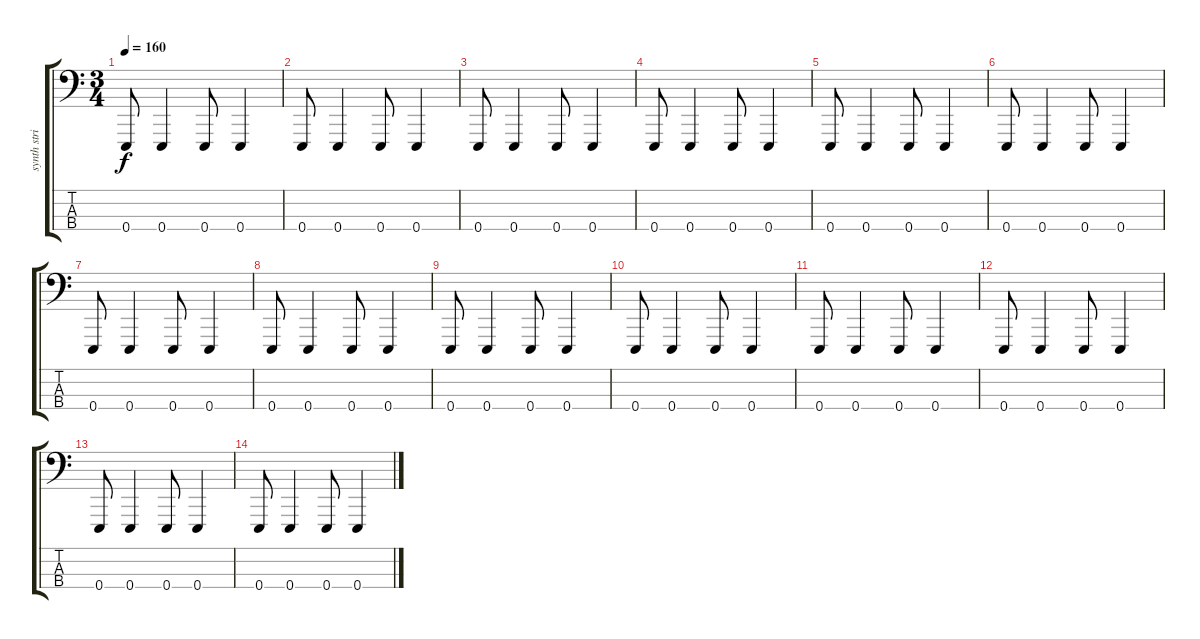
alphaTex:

\track ("synth string" "synth stri") {instrument synthstrings1}
\staff {score tabs}
\tuning (G2 D2 A1 E1) {hide}
\ts (3 4)
\tempo 160
\clef f4
\ks c
0.4.8{dy f} 0.4.4 0.4.8 0.4.4 |
0.4.8 0.4.4 0.4.8 0.4.4 |
0.4.8 0.4.4 0.4.8 0.4.4 |
0.4.8 0.4.4 0.4.8 0.4.4 |
0.4.8 0.4.4 0.4.8 0.4.4 |
0.4.8 0.4.4 0.4.8 0.4.4 |
0.4.8 0.4.4 0.4.8 0.4.4 |
0.4.8 0.4.4 0.4.8 0.4.4 |
0.4.8 0.4.4 0.4.8 0.4.4 |
0.4.8 0.4.4 0.4.8 0.4.4 |
0.4.8 0.4.4 0.4.8 0.4.4 |
0.4.8 0.4.4 0.4.8 0.4.4 |
0.4.8{volume 0} 0.4.4 0.4.8 0.4.4 |
0.4.8 0.4.4 0.4.8 0.4.4
